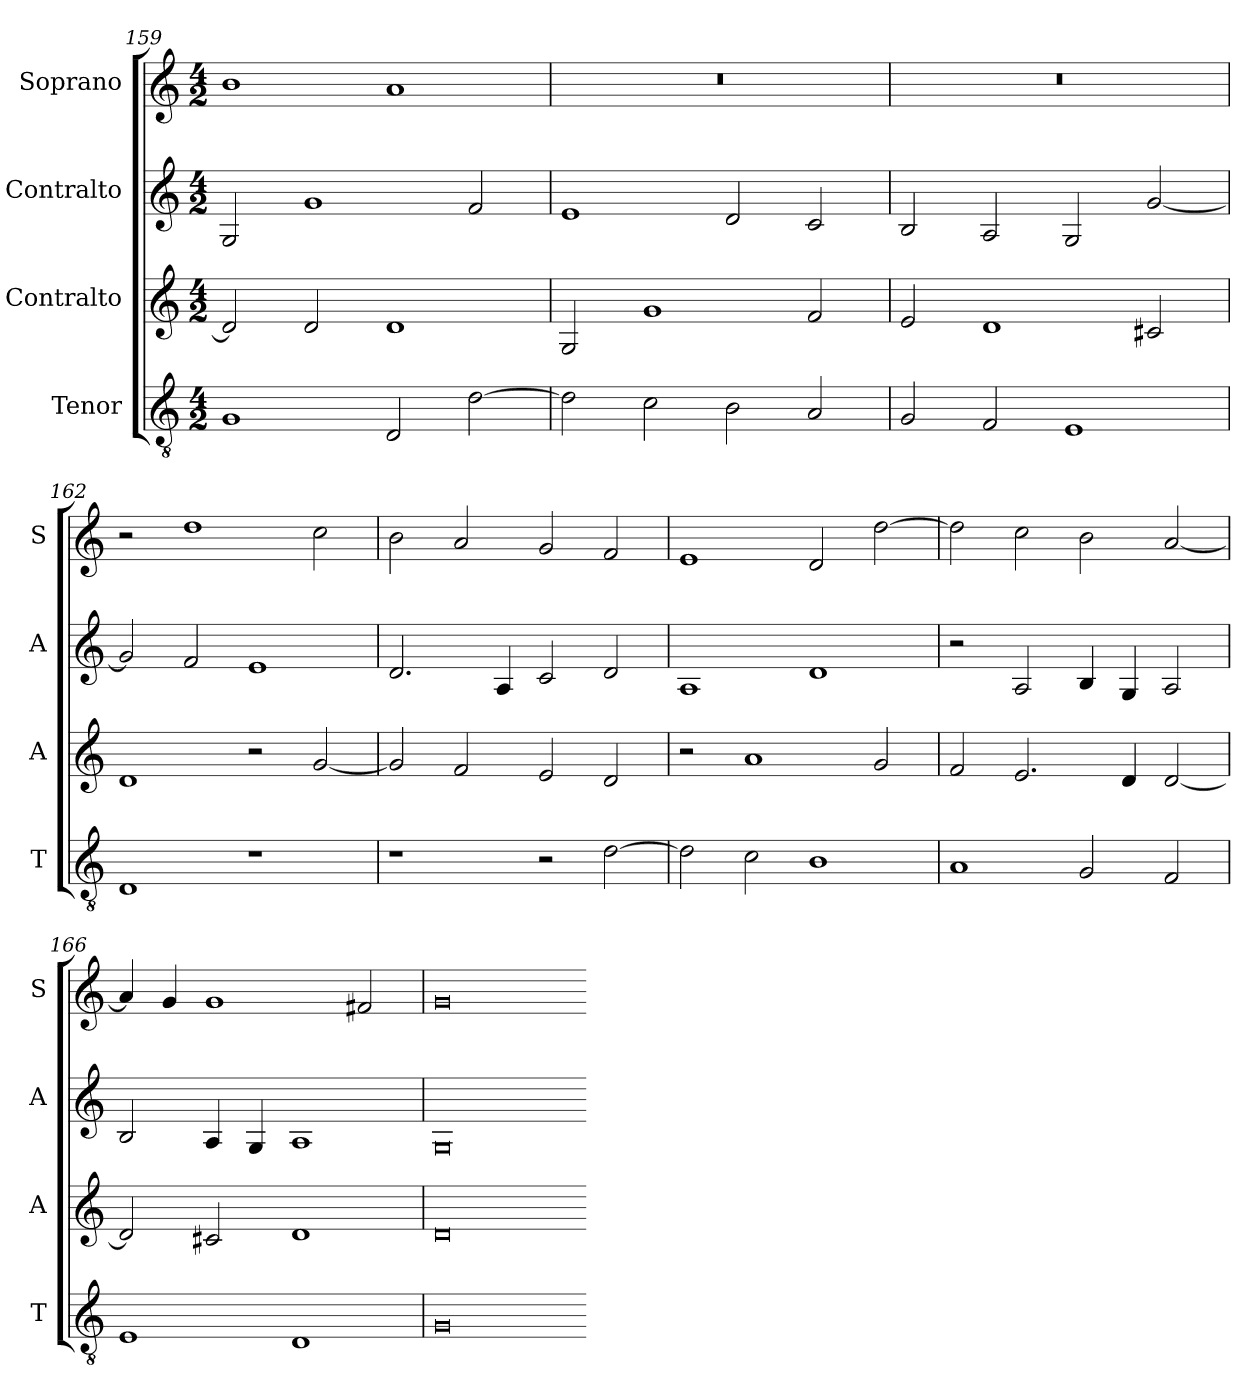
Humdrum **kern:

**kern	**kern	**kern	**kern
*part4	*part3	*part2	*part1
*staff4	*staff3	*staff2	*staff1
*I"Tenor	*I"Contralto	*I"Contralto	*I"Soprano
*I'T	*I'A	*I'A	*I'S
*clefGv2	*clefG2	*clefG2	*clefG2
*k[]	*k[]	*k[]	*k[]
*G:mix	*G:mix	*G:mix	*G:mix
*M4/2	*M4/2	*M4/2	*M4/2
=159	=159	=159	=159
1G	2d]	2G	1b
.	2d	1g	.
2D	1d	.	1a
[2d	.	2f	.
=160	=160	=160	=160
2d]	2G	1e	0r
2c	1g	.	.
2B	.	2d	.
2A	2f	2c	.
=161	=161	=161	=161
2G	2e	2B	0r
2F	1d	2A	.
1E	.	2G	.
.	2c#X	[2g	.
=162	=162	=162	=162
1D	1d	2g]	2r
.	.	2f	1dd
1r	2r	1e	.
.	[2g	.	2cc
=163	=163	=163	=163
1r	2g]	2.d	2b
.	2f	.	2a
.	.	4A	.
2r	2e	2c	2g
[2d	2d	2d	2f
=164	=164	=164	=164
2d]	2r	1A	1e
2c	1a	.	.
1B	.	1d	2d
.	2g	.	[2dd
=165	=165	=165	=165
1A	2f	2r	2dd]
.	2.e	2A	2cc
2G	.	4B	2b
.	4d	4G	.
2F	[2d	2A	[2a
=166	=166	=166	=166
1E	2d]	2B	4a]
.	.	.	4g
.	2c#X	4A	1g
.	.	4G	.
1D	1d	1A	.
.	.	.	2f#X
=167	=167	=167	=167
0G	0d	0G	0g
=-	=-	=-	=-
*-	*-	*-	*-
